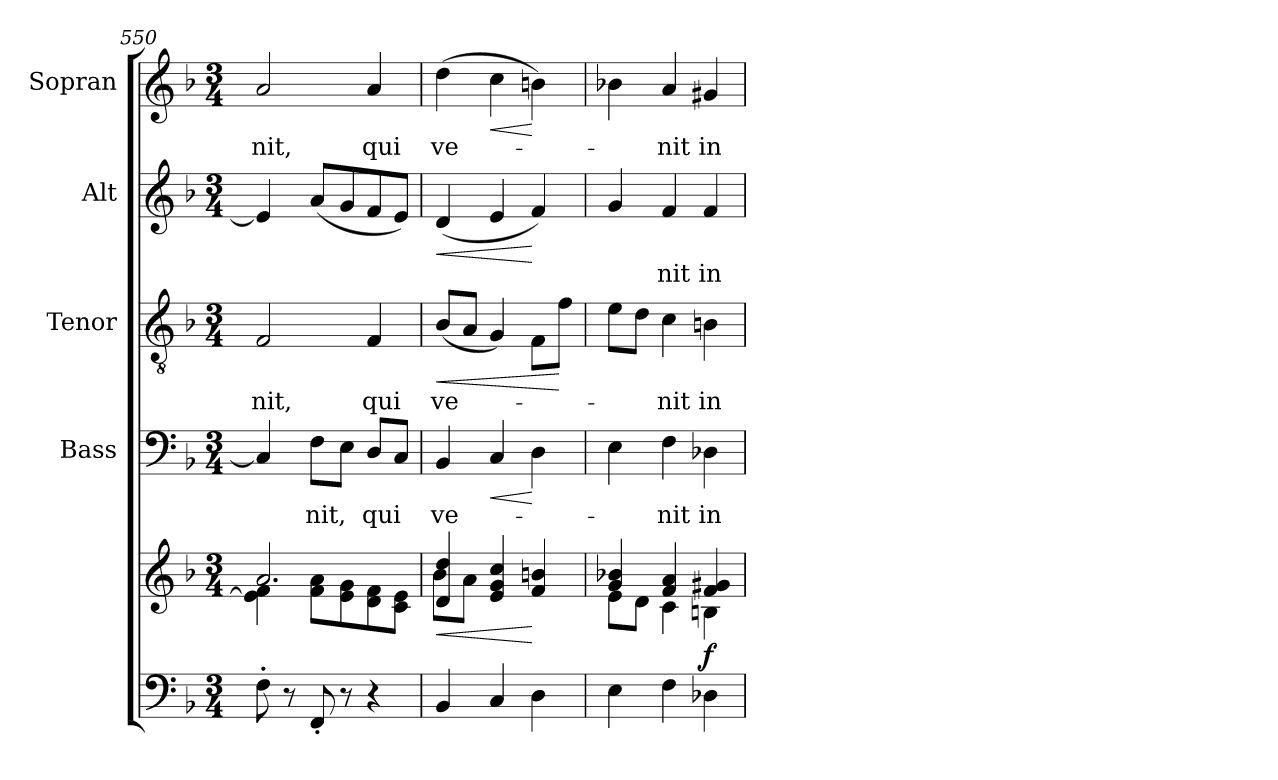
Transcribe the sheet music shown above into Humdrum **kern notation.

**kern	**kern	**dynam	**kern	**text	**dynam	**kern	**text	**dynam	**kern	**text	**dynam	**kern	**text	**dynam
*part5	*part5	*part5	*part4	*part4	*part4	*part3	*part3	*part3	*part2	*part2	*part2	*part1	*part1	*part1
*staff6	*staff5	*staff5/6	*staff4	*staff4	*staff4	*staff3	*staff3	*staff3	*staff2	*staff2	*staff2	*staff1	*staff1	*staff1
*	*	*	*I"Bass	*	*	*I"Tenor	*	*	*I"Alt	*	*	*I"Sopran	*	*
*	*	*	*I'B.	*	*	*I'T.	*	*	*I'A.	*	*	*I'S.	*	*
*clefF4	*clefG2	*	*clefF4	*	*	*clefGv2	*	*	*clefG2	*	*	*clefG2	*	*
*k[b-]	*k[b-]	*	*k[b-]	*	*	*k[b-]	*	*	*k[b-]	*	*	*k[b-]	*	*
*F:	*F:	*	*F:	*	*	*F:	*	*	*F:	*	*	*F:	*	*
*M3/4	*M3/4	*	*M3/4	*	*	*M3/4	*	*	*M3/4	*	*	*M3/4	*	*
=550	=550	=550	=550	=550	=550	=550	=550	=550	=550	=550	=550	=550	=550	=550
*	*^	*	*	*	*	*	*	*	*	*	*	*	*	*
!	!	!	!	!	!	!	!	!LO:LY:b	!	!	!	!	!	!LO:LY:b	!
8F'>\	2.a/	4e\] 4f\	.	4C/]	.	.	2F/	-nit,	.	4e/]	.	.	2a/	-nit,	.
8r	.	.	.	.	.	.	.	.	.	.	.	.	.	.	.
!	!	!	!	!	!LO:LY:b	!	!	!	!	!	!	!	!	!	!
8FF'</	.	8f\ 8a\L	.	8F\L	-nit,	.	.	.	.	(<8a/L	.	.	.	.	.
8r	.	8e\ 8g\	.	8E\J	.	.	.	.	.	8g/	.	.	.	.	.
!	!	!	!	!	!LO:LY:b	!	!	!LO:LY:b	!	!	!	!	!	!LO:LY:b	!
4r	.	8d\ 8f\	.	8D/L	qui	.	4F/	qui	.	8f/	.	.	4a/	qui	.
.	.	8c\ 8e\J	.	8C/J	.	.	.	.	.	8e/J)	.	.	.	.	.
=551	=551	=551	=551	=551	=551	=551	=551	=551	=551	=551	=551	=551	=551	=551	=551
!	!	!	!LO:HP:b	!	!LO:LY:b	!	!	!LO:LY:b	!LO:HP:b	!	!	!LO:HP:b	!	!LO:LY:b	!
4BB-/	4d/ 4dd/	8b-\L	<	4BB-/	ve-	.	(<8B-/L	ve-	<	(<4d/	.	<	(>4dd\	ve-	.
.	.	8a\J	.	.	.	.	8A/J	.	.	.	.	.	.	.	.
!	!	!	!	!	!	!LO:HP:b	!	!	!	!	!	!	!	!	!LO:HP:b
4C/	4e/ 4g/ 4cc/	4ryy	.	4C/	.	<	4G/)	.	.	4e/	.	.	4cc\	.	<
4D\	4f/ 4bn/	4ryy	[	4D\	.	[	8F\L	.	.	4f/)	.	[	4bn\)	.	[
.	.	.	.	.	.	.	8f\J	.	[	.	.	.	.	.	.
!!LO:PB:g=z
=552	=552	=552	=552	=552	=552	=552	=552	=552	=552	=552	=552	=552	=552	=552	=552
4E\	4g/ 4b-X/	8e\L	.	4E\	.	.	8e\L	.	.	4g/	.	.	4b-X\	.	.
.	.	8d\J	.	.	.	.	8d\J	.	.	.	.	.	.	.	.
!	!	!	!	!	!LO:LY:b	!	!	!LO:LY:b	!	!	!LO:LY:b	!	!	!LO:LY:b	!
4F\	4f/ 4a/	4c\	.	4F\	-nit	.	4c\	-nit	.	4f/	-nit	.	4a/	-nit	.
!	!	!	!LO:DY:b	!	!LO:LY:b	!	!	!LO:LY:b	!	!	!LO:LY:b	!	!	!LO:LY:b	!
4D-X\	4f/ 4g#X/	4Bn\	f	4D-X\	in	.	4Bn\	in	.	4f/	in	.	4g#X/	in	.
*	*v	*v	*	*	*	*	*	*	*	*	*	*	*	*	*
=	=	=	=	=	=	=	=	=	=	=	=	=	=	=
*-	*-	*-	*-	*-	*-	*-	*-	*-	*-	*-	*-	*-	*-	*-
